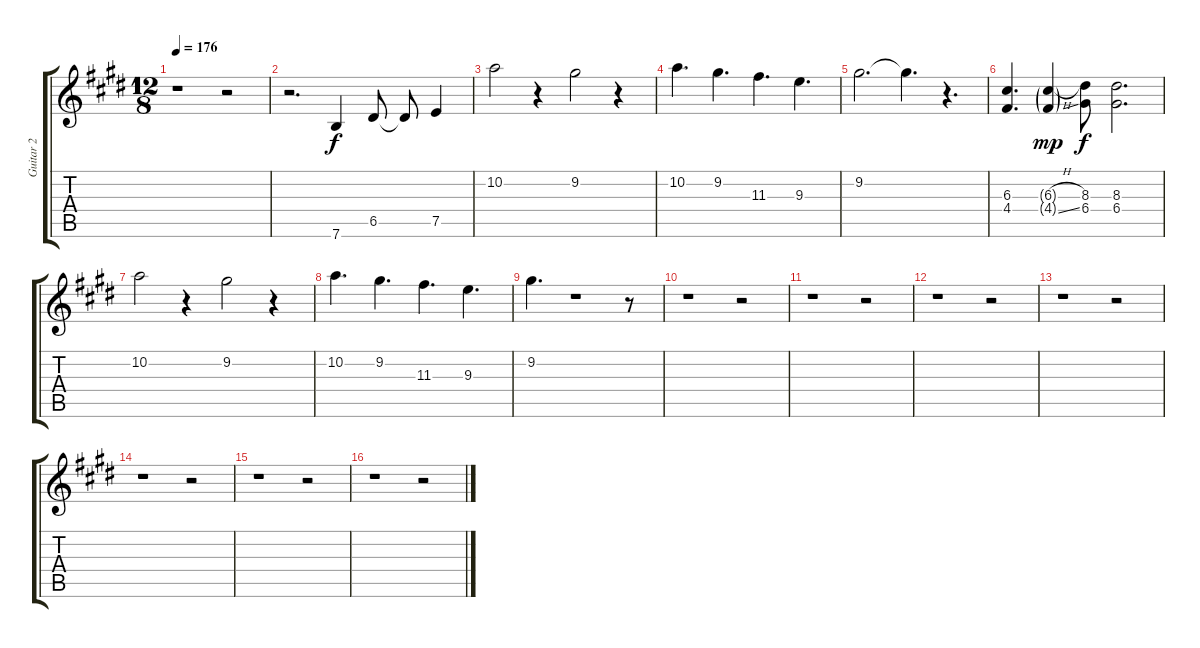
\track ("Guitar 2" "Guitar 2") {mute instrument overdrivenguitar}
\staff {score tabs}
\tuning (E4 B3 G3 D3 A2 E2) {hide}
\ts (12 8)
\tempo 176
\clef g2
\ks e
r.1{dy f} r.2 |
r.2{d} 7.6.4 6.5.8 6.5{t}.8 7.5.4 |
10.2.2 r.4 9.2.2 r.4 |
10.2.4{d} 9.2.4{d} 11.3.4{d} 9.3.4{d} |
9.2.2{d} 9.2{t}.4{d} r.4{d} |
(6.3 4.4).4{d} (6.3{h g} 4.4{ss g}).4{dy mp} (8.3 6.4).8{dy f} (8.3 6.4).2{d} |
10.2.2 r.4 9.2.2 r.4 |
10.2.4{d} 9.2.4{d} 11.3.4{d} 9.3.4{d} |
9.2.4{d} r.1 r.8 |
r.1 r.2 |
r.1 r.2 |
r.1 r.2 |
r.1 r.2 |
r.1 r.2 |
r.1 r.2 |
r.1 r.2
